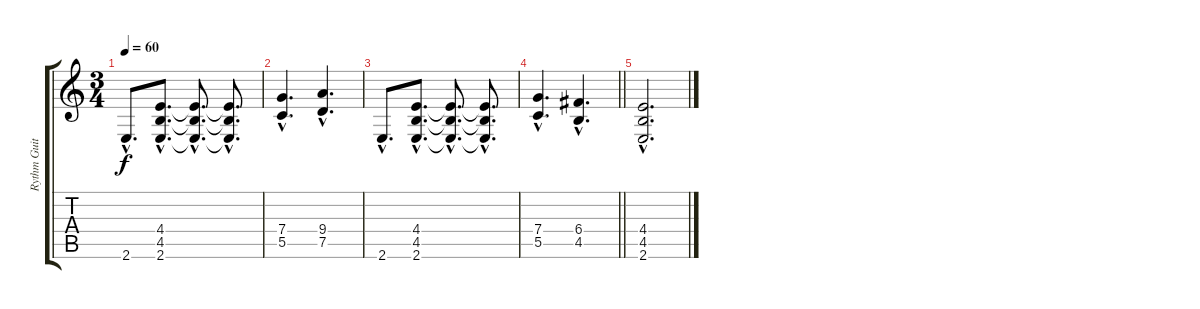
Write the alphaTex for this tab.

\track ("Rythm Guitare" "Rythm Guit") {instrument distortionguitar}
\staff {score tabs}
\tuning (D4 A3 F3 C3 G2 D2) {hide}
\ts (3 4)
\tempo 60
\clef g2
\ks c
2.6{hac}.8{d dy f} (4.4{hac} 4.5{hac} 2.6{hac}).8{d} (4.4{hac t} 4.5{hac t} 2.6{hac t}).8{d} (4.4{hac t} 4.5{hac t} 2.6{hac t}).8{d} |
(7.4{hac} 5.5{hac}).4{d} (9.4{hac} 7.5{hac}).4{d} |
2.6{hac}.8{d} (4.4{hac} 4.5{hac} 2.6{hac}).8{d} (4.4{hac t} 4.5{hac t} 2.6{hac t}).8{d} (4.4{hac t} 4.5{hac t} 2.6{hac t}).8{d} |
\barLineRight lightlight
(7.4{hac} 5.5{hac}).4{d} (6.4{hac} 4.5{hac}).4{d} |
(4.4{hac} 4.5{hac} 2.6{hac}).2{d}
